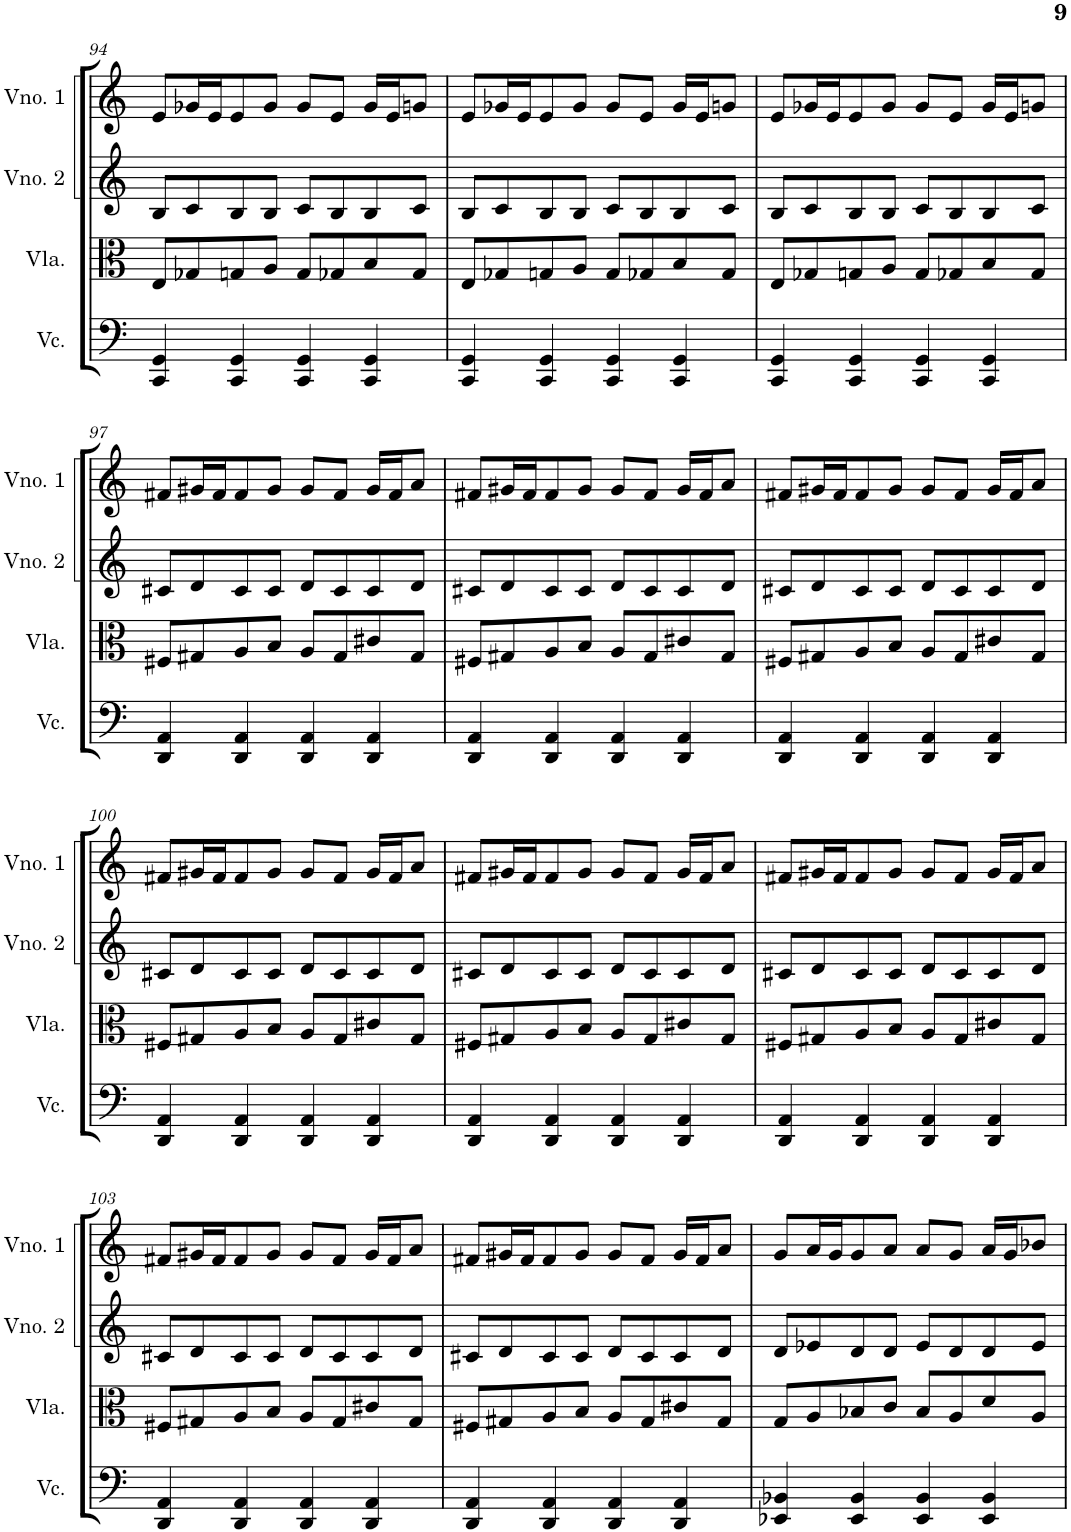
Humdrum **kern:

**kern	**kern	**kern	**kern
*part4	*part3	*part2	*part1
*staff4	*staff3	*staff2	*staff1
*I"Violoncelo	*I"Viola	*I"Violino 2	*I"Violino 1
*I'Vc.	*I'Vla.	*I'Vno. 2	*I'Vno. 1
!!LO:PB:g=z
*clefF4	*clefC3	*clefG2	*clefG2
*k[]	*k[]	*k[]	*k[]
*M2/2	*M2/2	*M2/2	*M2/2
*met(c|)	*met(c|)	*met(c|)	*met(c|)
=94	=94	=94	=94
4CC/ 4GG/	8E/L	8B/L	8e/L
.	8G-X/	8c/	16g-X/L
.	.	.	16e/J
4CC/ 4GG/	8Gn/	8B/	8e/
.	8A/J	8B/J	8g-/J
4CC/ 4GG/	8G/L	8c/L	8g-/L
.	8G-X/	8B/	8e/J
4CC/ 4GG/	8B/	8B/	16g-/LL
.	.	.	16e/J
.	8G-/J	8c/J	8gn/J
=95	=95	=95	=95
4CC/ 4GG/	8E/L	8B/L	8e/L
.	8G-X/	8c/	16g-X/L
.	.	.	16e/J
4CC/ 4GG/	8Gn/	8B/	8e/
.	8A/J	8B/J	8g-/J
4CC/ 4GG/	8G/L	8c/L	8g-/L
.	8G-X/	8B/	8e/J
4CC/ 4GG/	8B/	8B/	16g-/LL
.	.	.	16e/J
.	8G-/J	8c/J	8gn/J
=96	=96	=96	=96
4CC/ 4GG/	8E/L	8B/L	8e/L
.	8G-X/	8c/	16g-X/L
.	.	.	16e/J
4CC/ 4GG/	8Gn/	8B/	8e/
.	8A/J	8B/J	8g-/J
4CC/ 4GG/	8G/L	8c/L	8g-/L
.	8G-X/	8B/	8e/J
4CC/ 4GG/	8B/	8B/	16g-/LL
.	.	.	16e/J
.	8G-/J	8c/J	8gn/J
!!LO:LB:g=z
=97	=97	=97	=97
4DD/ 4AA/	8F#X/L	8c#X/L	8f#X/L
.	8G#X/	8d/	16g#X/L
.	.	.	16f#/J
4DD/ 4AA/	8A/	8c#/	8f#/
.	8B/J	8c#/J	8g#/J
4DD/ 4AA/	8A/L	8d/L	8g#/L
.	8G#/	8c#/	8f#/J
4DD/ 4AA/	8c#X/	8c#/	16g#/LL
.	.	.	16f#/J
.	8G#/J	8d/J	8a/J
=98	=98	=98	=98
4DD/ 4AA/	8F#X/L	8c#X/L	8f#X/L
.	8G#X/	8d/	16g#X/L
.	.	.	16f#/J
4DD/ 4AA/	8A/	8c#/	8f#/
.	8B/J	8c#/J	8g#/J
4DD/ 4AA/	8A/L	8d/L	8g#/L
.	8G#/	8c#/	8f#/J
4DD/ 4AA/	8c#X/	8c#/	16g#/LL
.	.	.	16f#/J
.	8G#/J	8d/J	8a/J
=99	=99	=99	=99
4DD/ 4AA/	8F#X/L	8c#X/L	8f#X/L
.	8G#X/	8d/	16g#X/L
.	.	.	16f#/J
4DD/ 4AA/	8A/	8c#/	8f#/
.	8B/J	8c#/J	8g#/J
4DD/ 4AA/	8A/L	8d/L	8g#/L
.	8G#/	8c#/	8f#/J
4DD/ 4AA/	8c#X/	8c#/	16g#/LL
.	.	.	16f#/J
.	8G#/J	8d/J	8a/J
!!LO:LB:g=z
=100	=100	=100	=100
4DD/ 4AA/	8F#X/L	8c#X/L	8f#X/L
.	8G#X/	8d/	16g#X/L
.	.	.	16f#/J
4DD/ 4AA/	8A/	8c#/	8f#/
.	8B/J	8c#/J	8g#/J
4DD/ 4AA/	8A/L	8d/L	8g#/L
.	8G#/	8c#/	8f#/J
4DD/ 4AA/	8c#X/	8c#/	16g#/LL
.	.	.	16f#/J
.	8G#/J	8d/J	8a/J
=101	=101	=101	=101
4DD/ 4AA/	8F#X/L	8c#X/L	8f#X/L
.	8G#X/	8d/	16g#X/L
.	.	.	16f#/J
4DD/ 4AA/	8A/	8c#/	8f#/
.	8B/J	8c#/J	8g#/J
4DD/ 4AA/	8A/L	8d/L	8g#/L
.	8G#/	8c#/	8f#/J
4DD/ 4AA/	8c#X/	8c#/	16g#/LL
.	.	.	16f#/J
.	8G#/J	8d/J	8a/J
=102	=102	=102	=102
4DD/ 4AA/	8F#X/L	8c#X/L	8f#X/L
.	8G#X/	8d/	16g#X/L
.	.	.	16f#/J
4DD/ 4AA/	8A/	8c#/	8f#/
.	8B/J	8c#/J	8g#/J
4DD/ 4AA/	8A/L	8d/L	8g#/L
.	8G#/	8c#/	8f#/J
4DD/ 4AA/	8c#X/	8c#/	16g#/LL
.	.	.	16f#/J
.	8G#/J	8d/J	8a/J
!!LO:LB:g=z
=103	=103	=103	=103
4DD/ 4AA/	8F#X/L	8c#X/L	8f#X/L
.	8G#X/	8d/	16g#X/L
.	.	.	16f#/J
4DD/ 4AA/	8A/	8c#/	8f#/
.	8B/J	8c#/J	8g#/J
4DD/ 4AA/	8A/L	8d/L	8g#/L
.	8G#/	8c#/	8f#/J
4DD/ 4AA/	8c#X/	8c#/	16g#/LL
.	.	.	16f#/J
.	8G#/J	8d/J	8a/J
=104	=104	=104	=104
4DD/ 4AA/	8F#X/L	8c#X/L	8f#X/L
.	8G#X/	8d/	16g#X/L
.	.	.	16f#/J
4DD/ 4AA/	8A/	8c#/	8f#/
.	8B/J	8c#/J	8g#/J
4DD/ 4AA/	8A/L	8d/L	8g#/L
.	8G#/	8c#/	8f#/J
4DD/ 4AA/	8c#X/	8c#/	16g#/LL
.	.	.	16f#/J
.	8G#/J	8d/J	8a/J
=105	=105	=105	=105
4EE-X/ 4BB-X/	8G/L	8d/L	8g/L
.	8A/	8e-X/	16a/L
.	.	.	16g/J
4EE-/ 4BB-/	8B-X/	8d/	8g/
.	8c/J	8d/J	8a/J
4EE-/ 4BB-/	8B-/L	8e-/L	8a/L
.	8A/	8d/	8g/J
4EE-/ 4BB-/	8d/	8d/	16a/LL
.	.	.	16g/J
.	8A/J	8e-/J	8b-X/J
=	=	=	=
*-	*-	*-	*-
